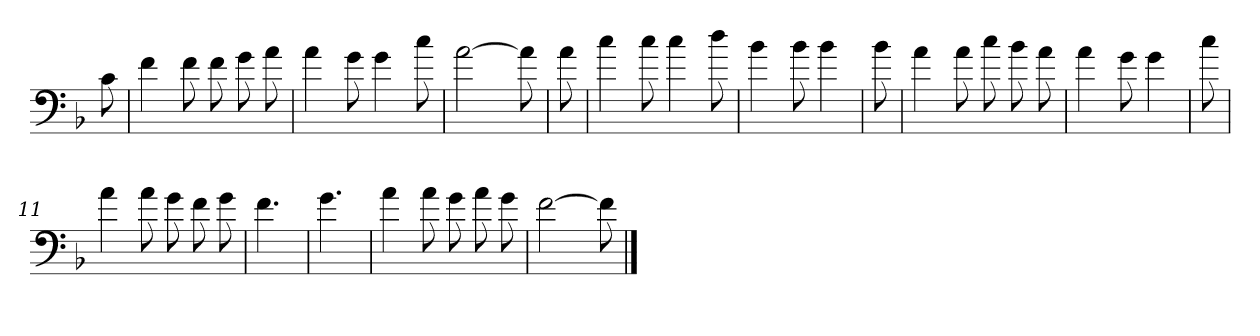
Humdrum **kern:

**kern
*part1
*staff1
*clefF4
*k[b-]
*F:
=
8c
=1
4f
8f
8f
8g
8a
=2
4a
8g
4g
8cc
=3
[2a
8a]
=4
8a
=5
4cc
8cc
4cc
8dd
=6
4b-
8b-
4b-
=7
8b-
=8
4a
8a
8cc
8b-
8a
=9
4a
8g
4g
=10
8cc
=11
4a
8a
8g
8f
8g
=12
4.f
=13
4.g
=14
4a
8a
8g
8a
8g
=15
[2f
8f]
==
*-
